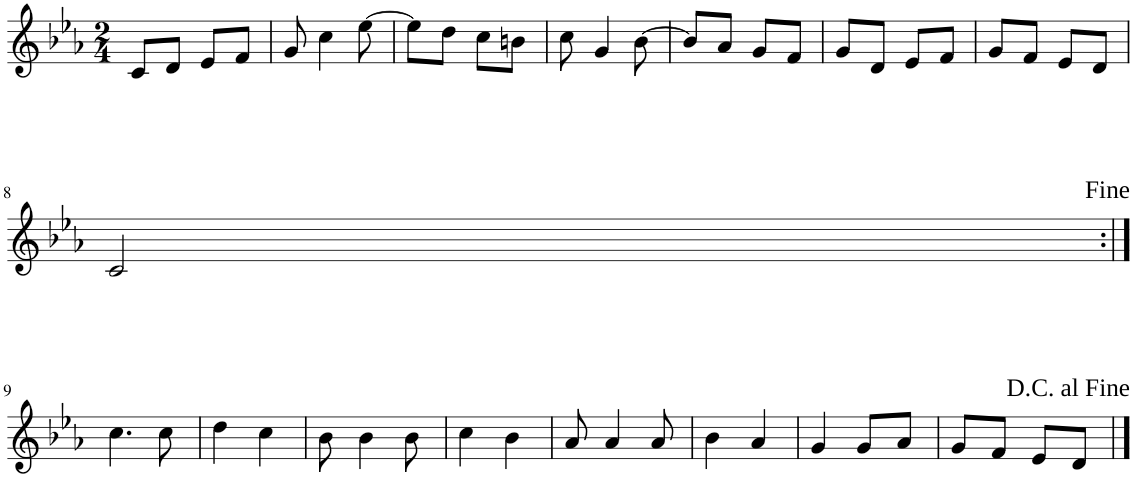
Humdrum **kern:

**kern
*part1
*staff1
*I"Voice
*clefG2
*k[b-e-a-]
*M2/4
=1
8c/L
8d/J
8e-/L
8f/J
=2
8g/
4cc\
[8ee-\
=3
8ee-\L]
8dd\J
8cc\L
8bn\J
=4
8cc\
4g/
[8b-\
=5
8b-/L]
8a-/J
8g/L
8f/J
=6
8g/L
8d/J
8e-/L
8f/J
=7
8g/L
8f/J
8e-/L
8d/J
!!LO:LB:g=z
=8
2c/
!LO:TX:a:t=<font face="Times New Roman"/>Fine
!!LO:LB:g=z
=9:|!
4.cc\
8cc\
=10
4dd\
4cc\
=11
8b-\
4b-\
8b-\
=12
4cc\
4b-\
=13
8a-/
4a-/
8a-/
=14
4b-\
4a-/
=15
4g/
8g/L
8a-/J
=16
8g/L
8f/J
8e-/L
8d/J
!LO:TX:a:t=<font face="Times New Roman"/>D.C. al Fine
==
*-
